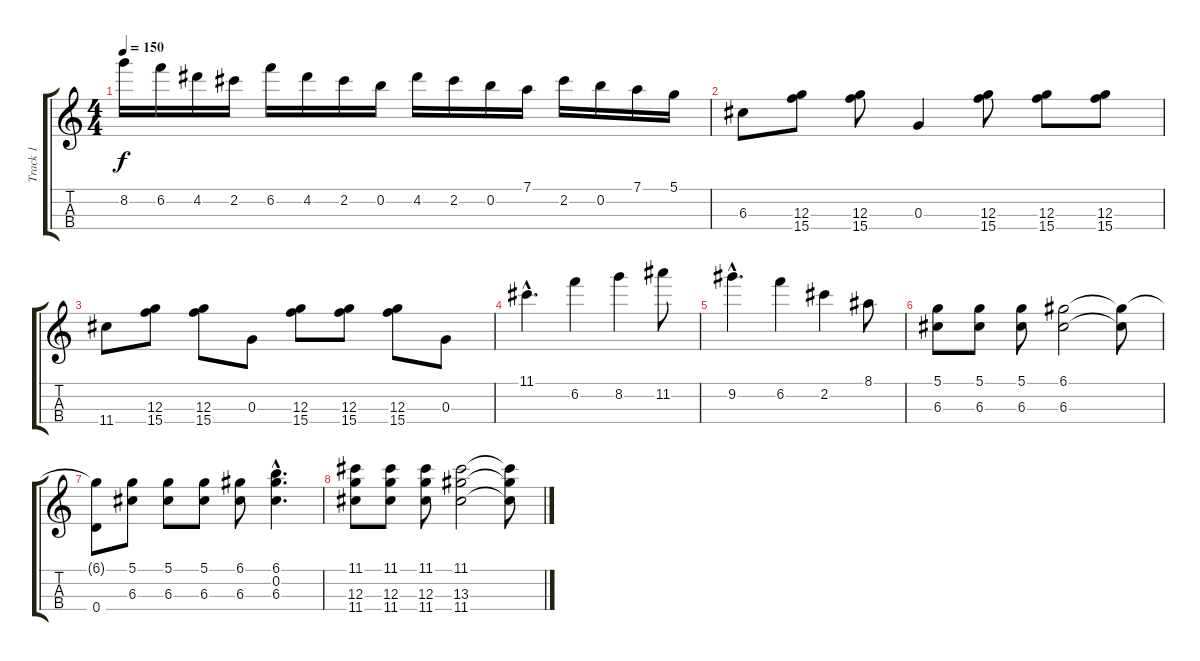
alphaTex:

\track ("Track 1" "Track 1") {instrument acousticguitarnylon}
\staff {score tabs}
\tuning (D4 B4 G3 D3) {hide}
\ts (4 4)
\tempo 150
\clef g2
\ks c
8.2.16{dy f} 6.2.16 4.2.16 2.2.16 6.2.16 4.2.16 2.2.16 0.2.16 4.2.16 2.2.16 0.2.16 7.1.16 2.2.16 0.2.16 7.1.16 5.1.16 |
6.3.8 (12.3 15.4).8 (12.3 15.4).8 0.3.4 (12.3 15.4).8 (12.3 15.4).8 (12.3 15.4).8 |
11.4.8 (12.3 15.4).8 (12.3 15.4).8 0.3.8 (12.3 15.4).8 (12.3 15.4).8 (12.3 15.4).8 0.3.8 |
11.1{hac}.4{d} 6.2.4 8.2.4 11.2.8 |
9.2{hac}.4{d} 6.2.4 2.2.4 8.1.8 |
(5.1 6.3).8 (5.1 6.3).8 (5.1 6.3).8 (6.1 6.3).2 (6.1{t} 6.3{t}).8 |
(6.1{t} 0.4).8 (5.1 6.3).8 (5.1 6.3).8 (5.1 6.3).8 (6.1 6.3).8 (6.1{hac} 0.2{hac} 6.3{hac}).4{d} |
(11.1 12.3 11.4).8 (11.1 12.3 11.4).8 (11.1 12.3 11.4).8 (11.1 13.3 11.4).2 (11.1{t} 13.3{t} 11.4{t}).8
